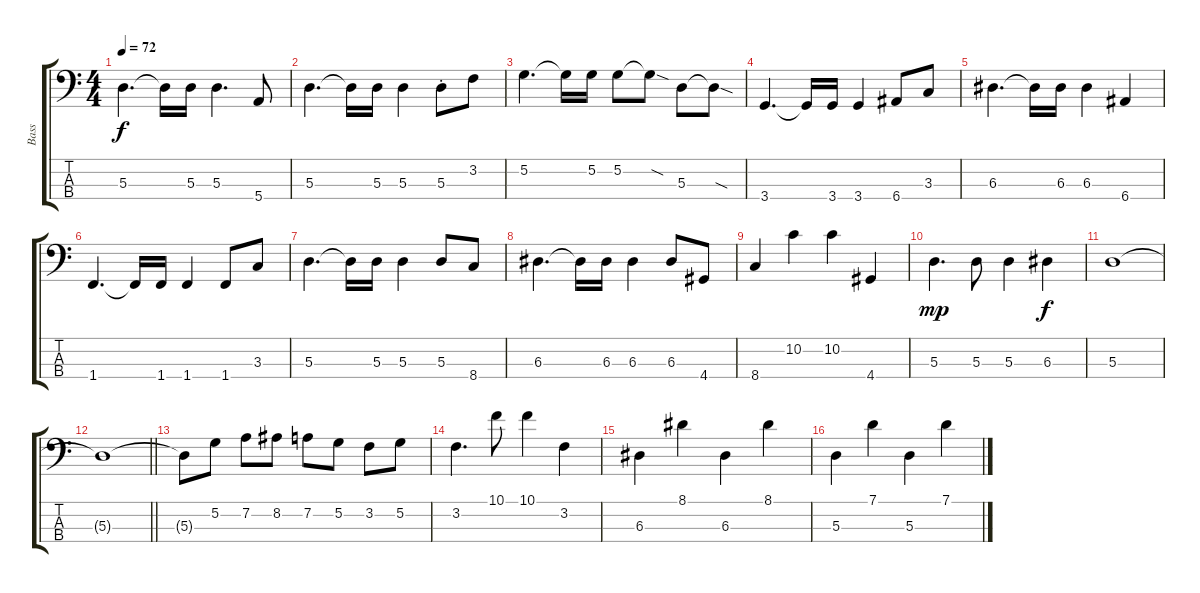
\track ("Bass" "Bass") {instrument electricbassfinger}
\staff {score tabs}
\tuning (G2 D2 A1 E1) {hide}
\ts (4 4)
\tempo 72
\clef f4
\ks c
5.3.4{d dy f} 5.3{t}.16 5.3.16 5.3.4{d} 5.4.8 |
5.3.4{d} 5.3{t}.16 5.3.16 5.3.4 5.3{st}.8 3.2.8 |
5.2.4{d} 5.2{t}.16 5.2.16 5.2.8 5.2{sod t}.8 5.3.8 5.3{sod t}.8 |
3.4.4{d} 3.4{t}.16 3.4.16 3.4.4 6.4.8 3.3.8 |
6.3.4{d} 6.3{t}.16 6.3.16 6.3.4 6.4.4 |
1.4.4{d} 1.4{t}.16 1.4.16 1.4.4 1.4.8 3.3.8 |
5.3.4{d} 5.3{t}.16 5.3.16 5.3.4 5.3.8 8.4.8 |
6.3.4{d} 6.3{t}.16 6.3.16 6.3.4 6.3.8 4.4.8 |
8.4.4 10.2.4 10.2.4 4.4.4 |
5.3.4{d dy mp} 5.3.8 5.3.4 6.3.4{dy f} |
5.3.1 |
\barLineRight lightlight
5.3{t}.1 |
\section ("" "")
5.3{t}.8 5.2.8 7.2.8 8.2.8 7.2.8 5.2.8 3.2.8 5.2.8 |
3.2.4{d} 10.1.8 10.1.4 3.2.4 |
6.3.4 8.1.4 6.3.4 8.1.4 |
5.3.4 7.1.4 5.3.4 7.1.4
